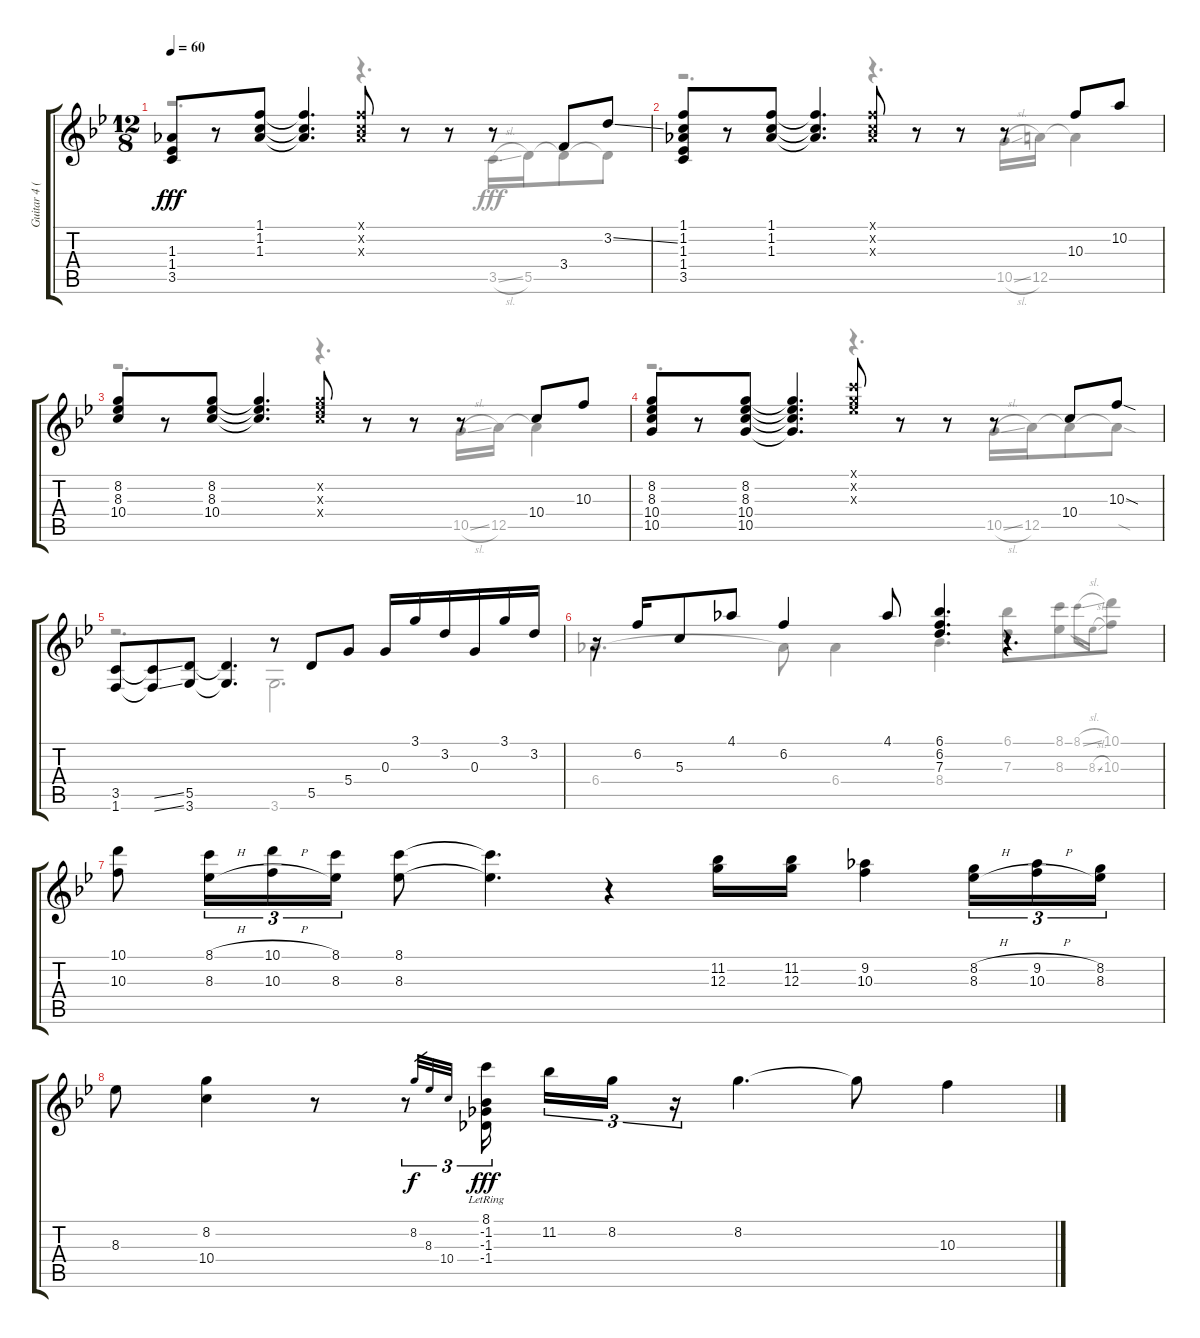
\track ("Guitar 4 (electric)" "Guitar 4 (") {instrument overdrivenguitar}
\staff {score tabs}
\tuning (E4 B3 G3 D3 A2 E2) {hide}
\voice
\ts (12 8)
\tempo 60
\clef g2
\ks bb
(1.3 1.4 3.5).8{dy fff} r.8 (1.1 1.2 1.3).8 (1.1{t} 1.2{t} 1.3{t}).4{d} (1.1{x} 1.2{x} 1.3{x}).8 r.8 r.8 r.8 3.4.8 3.2{ss}.8 |
(1.1 1.2 1.3 1.4 3.5).8 r.8 (1.1 1.2 1.3).8 (1.1{t} 1.2{t} 1.3{t}).4{d} (1.1{x} 1.2{x} 1.3{x}).8 r.8 r.8 r.8 10.3.8 10.2.8 |
(8.2 8.3 10.4).8 r.8 (8.2 8.3 10.4).8 (8.2{t} 8.3{t} 10.4{t}).4{d} (8.2{x} 8.3{x} 10.4{x}).8 r.8 r.8 r.8 10.4.8 10.3.8 |
(8.2 8.3 10.4 10.5).8 r.8 (8.2 8.3 10.4 10.5).8 (8.2{t} 8.3{t} 10.4{t} 10.5{t}).4{d} (8.1{x} 8.2{x} 8.3{x}).8 r.8 r.8 r.8 10.4.8 10.3{sod}.8 |
(3.5 1.6).8 (3.5{ss t} 1.6{ss t}).8 (5.5 3.6).8 (5.5{t} 3.6{t}).4{d} r.8 5.5.8 5.4.8 0.3.16 3.1.16 3.2.16 0.3.16 3.1.16 3.2.16 |
r.16 6.2.16 5.3.8 4.1.8 6.2.4 4.1.8 (6.1 6.2 7.3).4{d} r.4{d} |
(10.1 10.3).8 (8.1{h} 8.3{h}).16{tu (3 2)} (10.1{h} 10.3{h}).16{tu (3 2)} (8.1 8.3).16{tu (3 2)} (8.1 8.3).8 (8.1{t} 8.3{t}).4{d} r.4 (11.2 12.3).16 (11.2 12.3).16 (9.2 10.3).4 (8.2{h} 8.3{h}).16{tu (3 2)} (9.2{h} 10.3{h}).16{tu (3 2)} (8.2 8.3).16{tu (3 2)} |
8.3.8 (8.2 10.4).4 r.8 r.8{tu (3 2)} 8.2.32{gr dy f} 8.3.32{gr} 10.4.32{gr} (8.1{lr} -1.2 -1.3 -1.4).16{tu (3 2) dy fff beam splitsecondary} 11.2.16{tu (3 2)} 8.2.16{tu (3 2)} r.16{tu (3 2)} 8.2.4{d} 8.2{t}.8 10.3.4
\voice
\clef g2
\ottava regular
\simile none
\ks bb
r.2{d dy fff} r.4{d} 3.5{sl}.16 5.5.16 5.5{t}.8 5.5{t}.8 |
r.2{d} r.4{d} 10.5{sl}.16 12.5.16 12.5{t}.4 |
r.2{d} r.4{d} 10.5{sl}.16 12.5.16 12.5{t}.4 |
r.2{d} r.4{d} 10.5{sl}.16 12.5.16 12.5{t}.8 12.5{sod t}.8 |
r.2{d} 3.6.2{d} |
6.4.4{d} 6.4{t}.8 6.4.4 8.4.4{d} (6.1 7.3).8 (8.1 8.3).8 8.1{sl}.16{gr} 8.3{sl}.16{gr} (10.1 10.3).8 |
|
